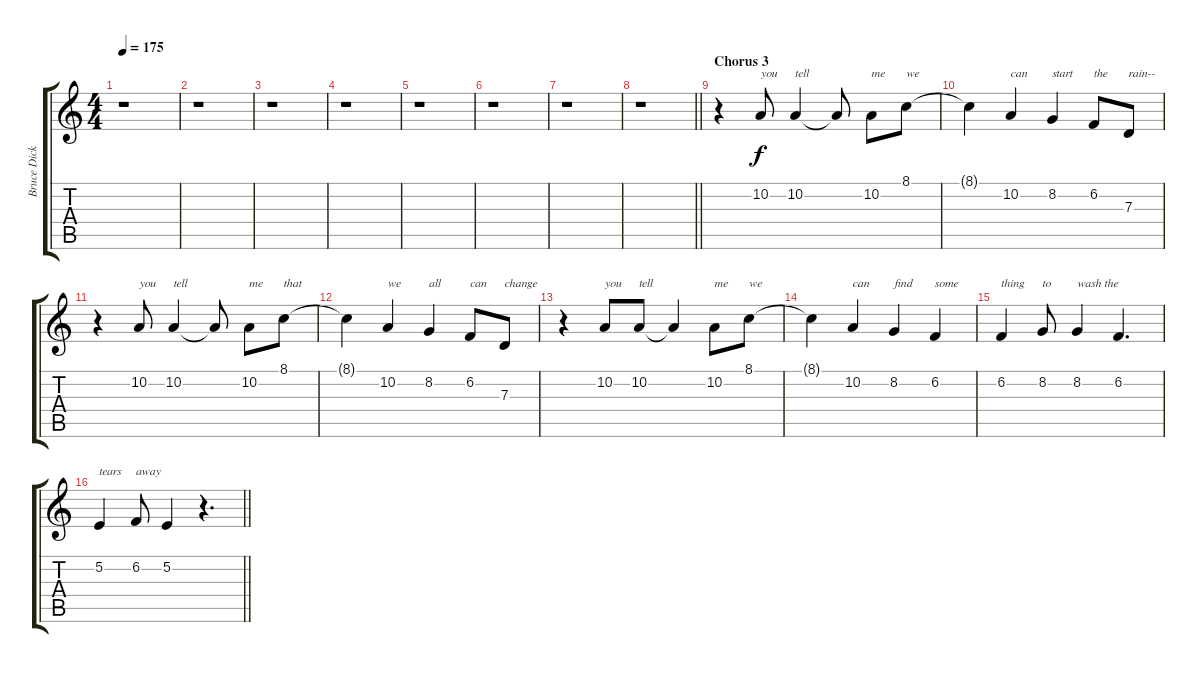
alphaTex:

\track ("Bruce Dickinson" "Bruce Dick") {instrument sopranosax}
\staff {score tabs}
\tuning (E4 B3 G3 D3 A2 E2) {hide}
\ts (4 4)
\tempo 175
\clef g2
\ks c
r.1{dy f} |
r.1 |
r.1 |
r.1 |
r.1 |
r.1 |
r.1 |
\barLineRight lightlight
r.1 |
\section ("" "Chorus 3")
r.4 10.2.8{txt "you "} 10.2.4{txt "tell"} 10.2{t}.8 10.2.8{txt "me"} 8.1.8{txt "we"} |
8.1{t}.4 10.2.4{txt "can"} 8.2.4{txt "start"} 6.2.8{txt "the "} 7.3.8{txt "rain--"} |
r.4 10.2.8{txt "you "} 10.2.4{txt "tell"} 10.2{t}.8 10.2.8{txt "me"} 8.1.8{txt "that"} |
8.1{t}.4 10.2.4{txt "we"} 8.2.4{txt "all"} 6.2.8{txt "can "} 7.3.8{txt "change"} |
r.4 10.2.8{txt "you"} 10.2.8{txt "tell"} 10.2{t}.4 10.2.8{txt "me"} 8.1.8{txt "we"} |
8.1{t}.4 10.2.4{txt "can"} 8.2.4{txt "find"} 6.2.4{txt "some"} |
6.2.4{txt "thing"} 8.2.8{txt "to"} 8.2.4{txt "wash the"} 6.2.4{d} |
\barLineRight lightlight
5.2.4{txt "tears"} 6.2.8{txt "away"} 5.2.4 r.4{d}
